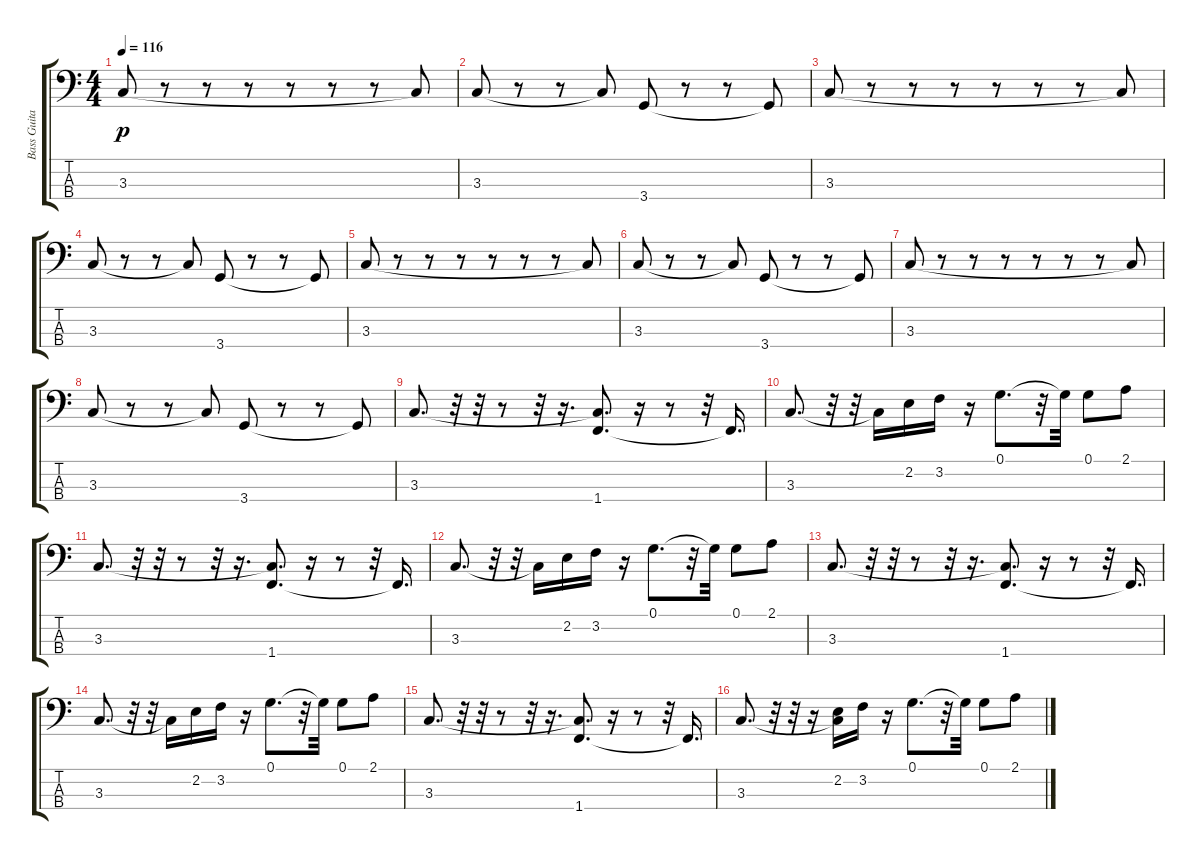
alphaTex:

\track ("Bass Guitar" "Bass Guita") {instrument electricbasspick}
\staff {score tabs}
\tuning (G2 D2 A1 E1) {hide}
\ts (4 4)
\tempo 116
\clef f4
\ks c
3.3.8{dy p} r.8 r.8 r.8 r.8 r.8 r.8 3.3{t}.8 |
3.3.8 r.8 r.8 3.3{t}.8 3.4.8 r.8 r.8 3.4{t}.8 |
3.3.8 r.8 r.8 r.8 r.8 r.8 r.8 3.3{t}.8 |
3.3.8 r.8 r.8 3.3{t}.8 3.4.8 r.8 r.8 3.4{t}.8 |
3.3.8 r.8 r.8 r.8 r.8 r.8 r.8 3.3{t}.8 |
3.3.8 r.8 r.8 3.3{t}.8 3.4.8 r.8 r.8 3.4{t}.8 |
3.3.8 r.8 r.8 r.8 r.8 r.8 r.8 3.3{t}.8 |
3.3.8 r.8 r.8 3.3{t}.8 3.4.8 r.8 r.8 3.4{t}.8 |
3.3.8{d} r.32 r.32 r.8 r.32 r.16{d} (3.3{t} 1.4).8{d} r.16 r.8 r.32 1.4{t}.16{d} |
3.3.8{d} r.32 r.32 3.3{t}.16 2.2.16 3.2.16 r.16 0.1.8{d} r.32 0.1{t}.32 0.1.8 2.1.8 |
3.3.8{d} r.32 r.32 r.8 r.32 r.16{d} (3.3{t} 1.4).8{d} r.16 r.8 r.32 1.4{t}.16{d} |
3.3.8{d} r.32 r.32 3.3{t}.16 2.2.16 3.2.16 r.16 0.1.8{d} r.32 0.1{t}.32 0.1.8 2.1.8 |
3.3.8{d} r.32 r.32 r.8 r.32 r.16{d} (3.3{t} 1.4).8{d} r.16 r.8 r.32 1.4{t}.16{d} |
3.3.8{d} r.32 r.32 3.3{t}.16 2.2.16 3.2.16 r.16 0.1.8{d} r.32 0.1{t}.32 0.1.8 2.1.8 |
3.3.8{d} r.32 r.32 r.8 r.32 r.16{d} (3.3{t} 1.4).8{d} r.16 r.8 r.32 1.4{t}.16{d} |
3.3.8{d} r.32 r.32 r.16 (2.2 3.3{t}).16 3.2.16 r.16 0.1.8{d} r.32 0.1{t}.32 0.1.8 2.1.8
